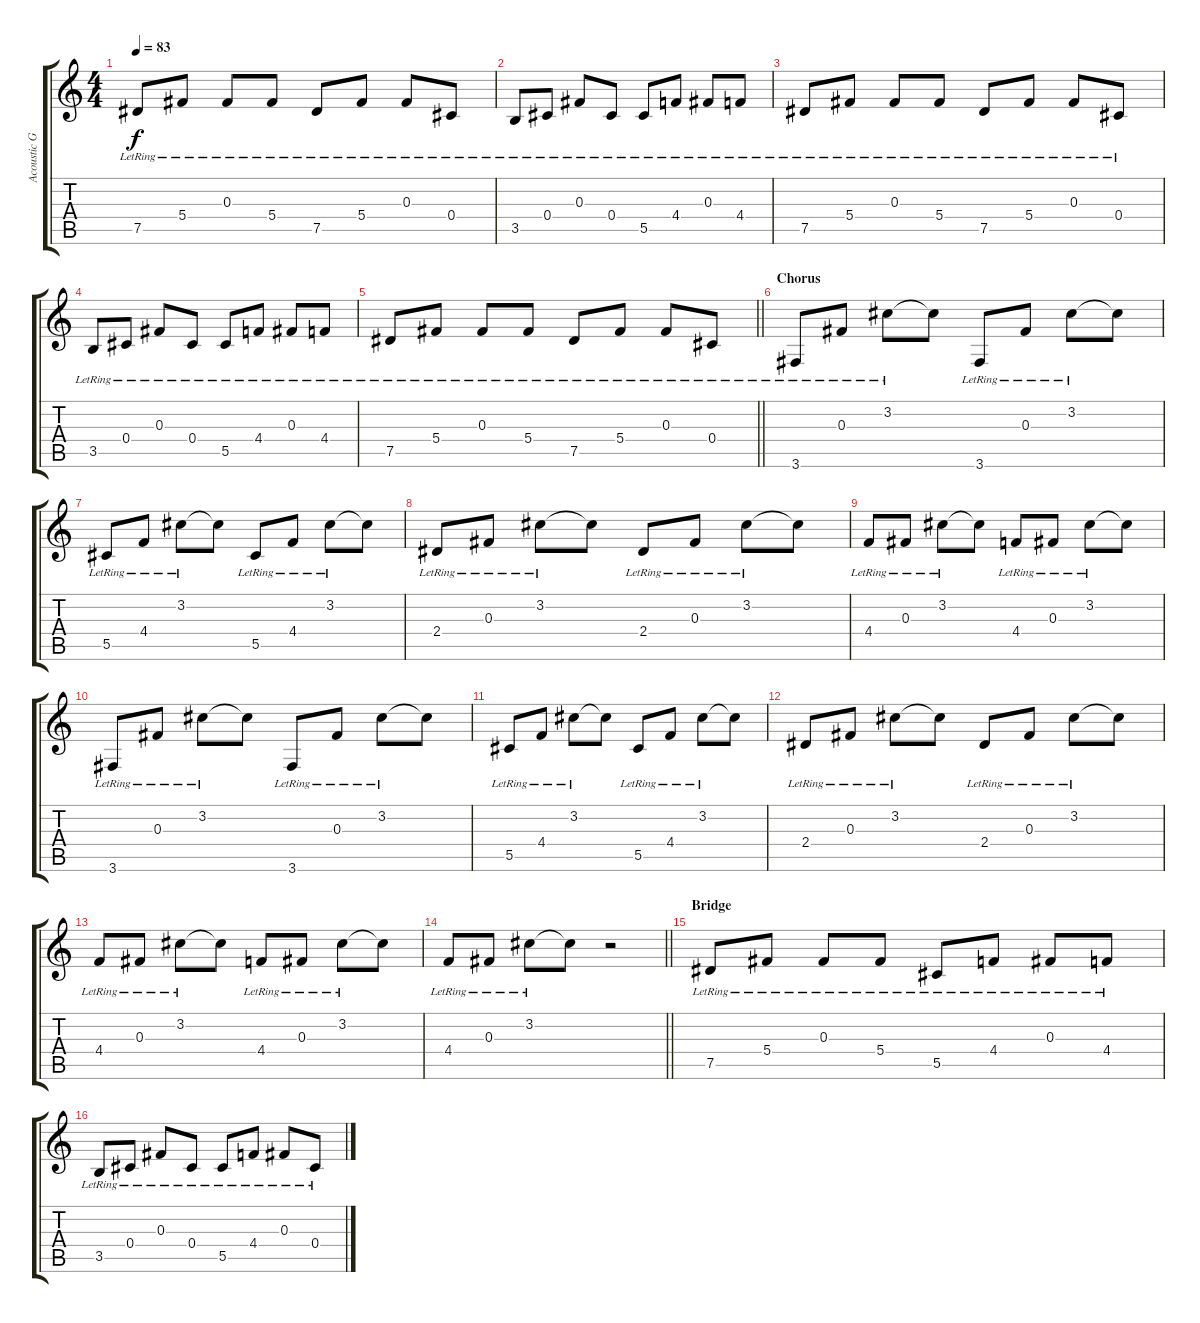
\track ("Acoustic Guitar" "Acoustic G") {instrument acousticguitarsteel}
\staff {score tabs}
\tuning (Eb4 Bb3 Gb3 Db3 Ab2 Eb2) {hide}
\ts (4 4)
\tempo 83
\clef g2
\ks c
7.5{lr}.8{dy f} 5.4{lr}.8 0.3{lr}.8 5.4{lr}.8 7.5{lr}.8 5.4{lr}.8 0.3{lr}.8 0.4{lr}.8 |
3.5{lr}.8 0.4{lr}.8 0.3{lr}.8 0.4{lr}.8 5.5{lr}.8 4.4{lr}.8 0.3{lr}.8 4.4{lr}.8 |
7.5{lr}.8 5.4{lr}.8 0.3{lr}.8 5.4{lr}.8 7.5{lr}.8 5.4{lr}.8 0.3{lr}.8 0.4{lr}.8 |
3.5{lr}.8 0.4{lr}.8 0.3{lr}.8 0.4{lr}.8 5.5{lr}.8 4.4{lr}.8 0.3{lr}.8 4.4{lr}.8 |
\barLineRight lightlight
7.5{lr}.8 5.4{lr}.8 0.3{lr}.8 5.4{lr}.8 7.5{lr}.8 5.4{lr}.8 0.3{lr}.8 0.4{lr}.8 |
\section ("" "Chorus")
3.6{lr}.8 0.3{lr}.8 3.2{lr}.8 3.2{t}.8 3.6{lr}.8 0.3{lr}.8 3.2{lr}.8 3.2{t}.8 |
5.5{lr}.8 4.4{lr}.8 3.2{lr}.8 3.2{t}.8 5.5{lr}.8 4.4{lr}.8 3.2{lr}.8 3.2{t}.8 |
2.4{lr}.8 0.3{lr}.8 3.2{lr}.8 3.2{t}.8 2.4{lr}.8 0.3{lr}.8 3.2{lr}.8 3.2{t}.8 |
4.4{lr}.8 0.3{lr}.8 3.2{lr}.8 3.2{t}.8 4.4{lr}.8 0.3{lr}.8 3.2{lr}.8 3.2{t}.8 |
3.6{lr}.8 0.3{lr}.8 3.2{lr}.8 3.2{t}.8 3.6{lr}.8 0.3{lr}.8 3.2{lr}.8 3.2{t}.8 |
5.5{lr}.8 4.4{lr}.8 3.2{lr}.8 3.2{t}.8 5.5{lr}.8 4.4{lr}.8 3.2{lr}.8 3.2{t}.8 |
2.4{lr}.8 0.3{lr}.8 3.2{lr}.8 3.2{t}.8 2.4{lr}.8 0.3{lr}.8 3.2{lr}.8 3.2{t}.8 |
4.4{lr}.8 0.3{lr}.8 3.2{lr}.8 3.2{t}.8 4.4{lr}.8 0.3{lr}.8 3.2{lr}.8 3.2{t}.8 |
\barLineRight lightlight
4.4{lr}.8 0.3{lr}.8 3.2{lr}.8 3.2{t}.8 r.2 |
\section ("" "Bridge")
7.5{lr}.8 5.4{lr}.8 0.3{lr}.8 5.4{lr}.8 5.5{lr}.8 4.4{lr}.8 0.3{lr}.8 4.4{lr}.8 |
3.5{lr}.8 0.4{lr}.8 0.3{lr}.8 0.4{lr}.8 5.5{lr}.8 4.4{lr}.8 0.3{lr}.8 0.4{lr}.8
